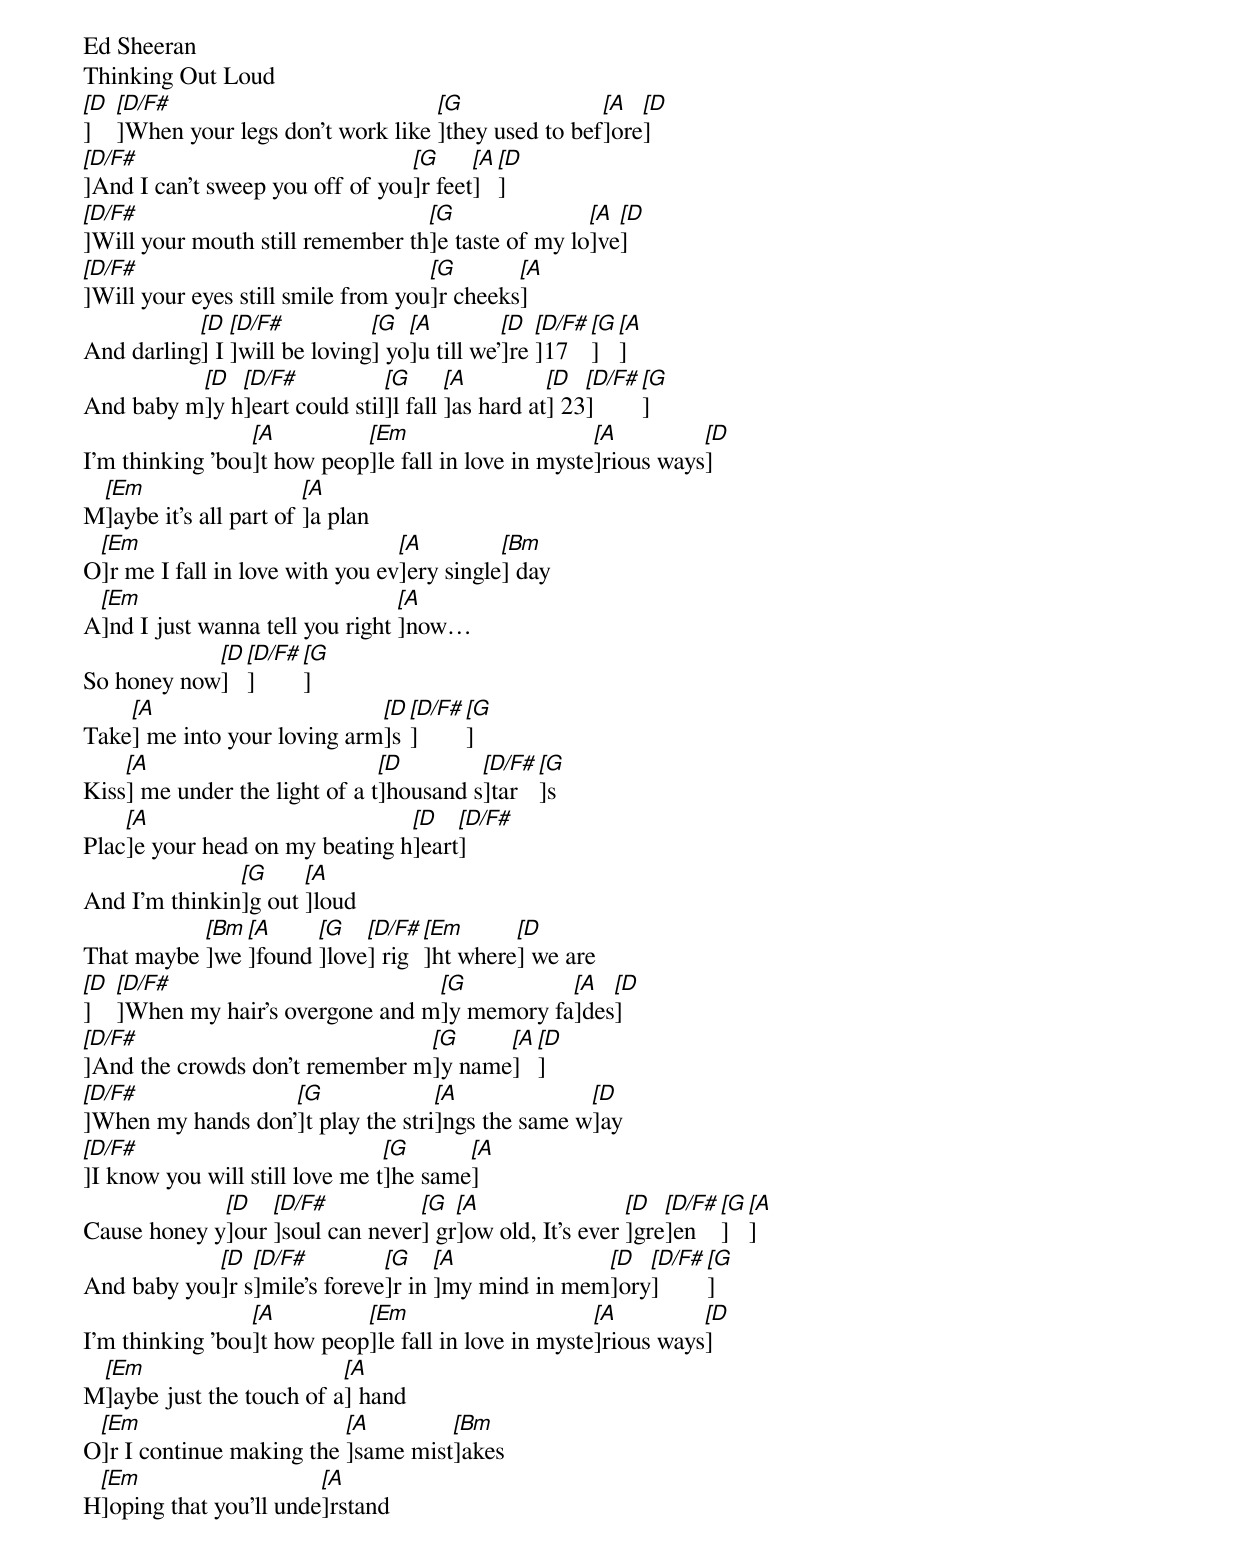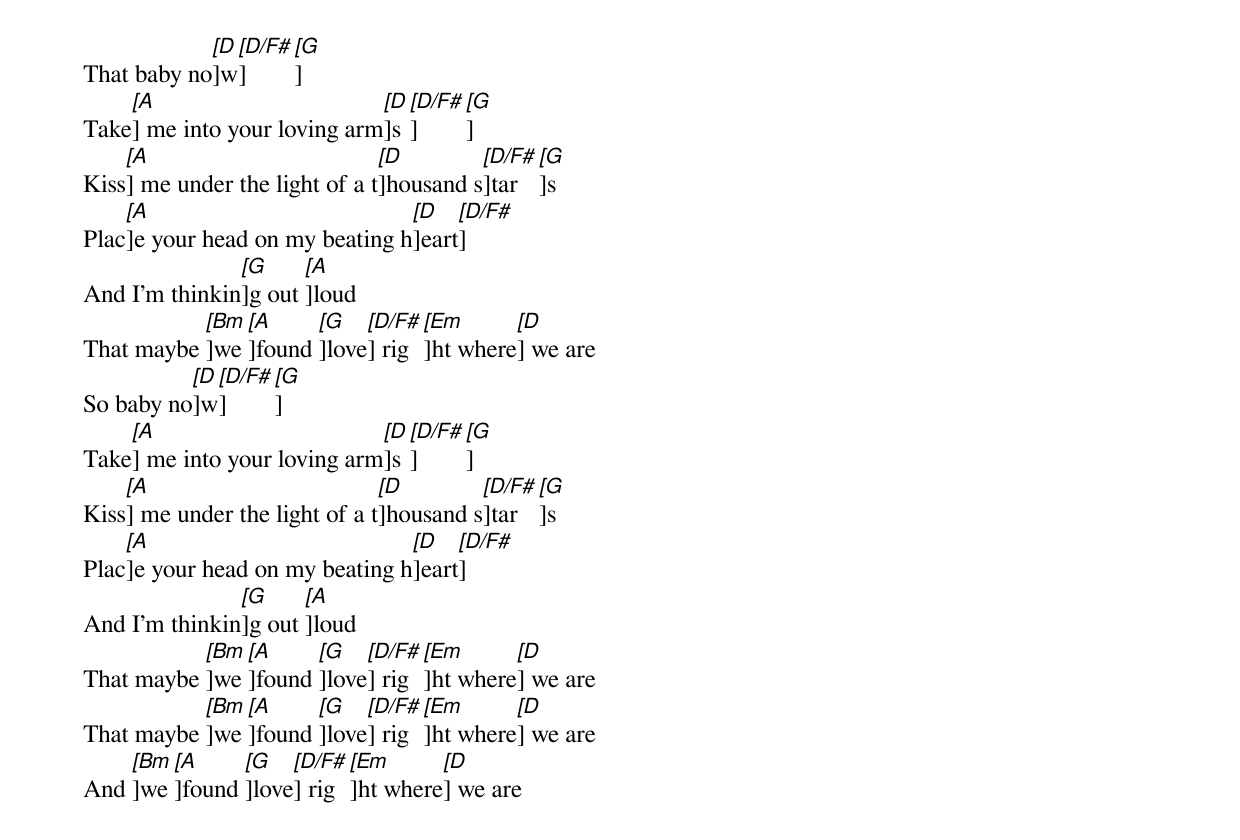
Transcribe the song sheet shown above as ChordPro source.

Ed Sheeran
Thinking Out Loud
[[D]]    [[D/F#]]When your legs don’t work like [[G]]they used to bef[[A]]ore[[D]]
[[D/F#]]And I can't sweep you off of you[[G]]r feet[[A]][[D]]
[[D/F#]]Will your mouth still remember th[[G]]e taste of my lo[[A]]ve[[D]]
[[D/F#]]Will your eyes still smile from you[[G]]r cheeks[[A]]
And darling[[D]] I [[D/F#]]will be loving[[G]] yo[[A]]u till we’[[D]]re [[D/F#]]17[[G]][[A]]
And baby m[[D]]y h[[D/F#]]eart could stil[[G]]l fall [[A]]as hard at[[D]] 23[[D/F#]][[G]]
I'm thinking 'bou[[A]]t how peop[[Em]]le fall in love in myste[[A]]rious ways[[D]]
M[[Em]]aybe it’s all part of [[A]]a plan
O[[Em]]r me I fall in love with you ev[[A]]ery single[[Bm]] day
A[[Em]]nd I just wanna tell you right [[A]]now…
So honey now[[D]][[D/F#]][[G]]
Take[[A]] me into your loving arm[[D]]s[[D/F#]][[G]]
Kiss[[A]] me under the light of a t[[D]]housand s[[D/F#]]tar[[G]]s
Plac[[A]]e your head on my beating h[[D]]eart[[D/F#]]
And I’m thinkin[[G]]g out [[A]]loud
That maybe [[Bm]]we [[A]]found [[G]]love[[D/F#]] rig[[Em]]ht where[[D]] we are
[[D]]    [[D/F#]]When my hair’s overgone and m[[G]]y memory fa[[A]]des[[D]]
[[D/F#]]And the crowds don't remember m[[G]]y name[[A]][[D]]
[[D/F#]]When my hands don’[[G]]t play the stri[[A]]ngs the same w[[D]]ay
[[D/F#]]I know you will still love me t[[G]]he same[[A]]
Cause honey y[[D]]our [[D/F#]]soul can never[[G]] gr[[A]]ow old, It’s ever [[D]]gre[[D/F#]]en[[G]][[A]]
And baby you[[D]]r s[[D/F#]]mile's foreve[[G]]r in [[A]]my mind in mem[[D]]ory[[D/F#]][[G]]
I'm thinking 'bou[[A]]t how peop[[Em]]le fall in love in myste[[A]]rious ways[[D]]
M[[Em]]aybe just the touch of a[[A]] hand
O[[Em]]r I continue making the [[A]]same mist[[Bm]]akes
H[[Em]]oping that you’ll unde[[A]]rstand
That baby no[[D]]w[[D/F#]][[G]]
Take[[A]] me into your loving arm[[D]]s[[D/F#]][[G]]
Kiss[[A]] me under the light of a t[[D]]housand s[[D/F#]]tar[[G]]s
Plac[[A]]e your head on my beating h[[D]]eart[[D/F#]]
And I’m thinkin[[G]]g out [[A]]loud
That maybe [[Bm]]we [[A]]found [[G]]love[[D/F#]] rig[[Em]]ht where[[D]] we are
So baby no[[D]]w[[D/F#]][[G]]
Take[[A]] me into your loving arm[[D]]s[[D/F#]][[G]]
Kiss[[A]] me under the light of a t[[D]]housand s[[D/F#]]tar[[G]]s
Plac[[A]]e your head on my beating h[[D]]eart[[D/F#]]
And I’m thinkin[[G]]g out [[A]]loud
That maybe [[Bm]]we [[A]]found [[G]]love[[D/F#]] rig[[Em]]ht where[[D]] we are
That maybe [[Bm]]we [[A]]found [[G]]love[[D/F#]] rig[[Em]]ht where[[D]] we are
And [[Bm]]we [[A]]found [[G]]love[[D/F#]] rig[[Em]]ht where[[D]] we are
